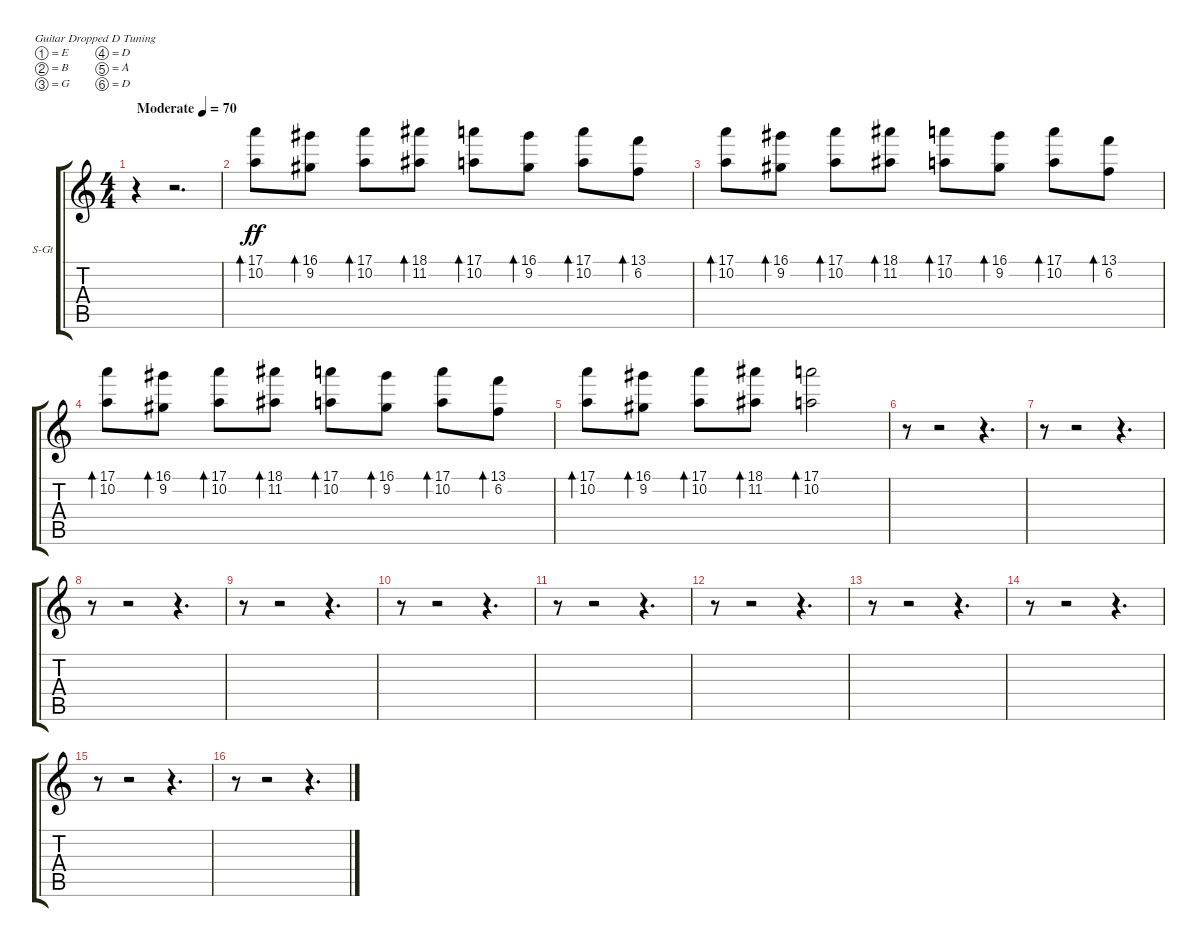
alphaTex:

\bracketExtendMode groupsimilarinstruments
\firstSystemTrackNameOrientation horizontal
\otherSystemsTrackNameOrientation horizontal
\track ("Track 1" "S-Gt") {instrument acousticgrandpiano}
\staff {score tabs}
\tuning (E4 B3 G3 D3 A2 D2)
\displaytranspose 12
\ts (4 4)
\beaming (8 2 2 2 2)
\tempo (70 "Moderate")
\clef g2
\ks c
r.4{dy ff instrument acousticgrandpiano} r.2{d} |
(17.1 10.2).8{bd 30} (16.1 9.2).8{bd 30} (17.1 10.2).8{bd 30} (18.1 11.2).8{bd 30} (17.1 10.2).8{bd 30} (16.1 9.2).8{bd 30} (17.1 10.2).8{bd 30} (13.1 6.2).8{bd 30} |
(17.1 10.2).8{bd 30} (16.1 9.2).8{bd 30} (17.1 10.2).8{bd 30} (18.1 11.2).8{bd 30} (17.1 10.2).8{bd 30} (16.1 9.2).8{bd 30} (17.1 10.2).8{bd 30} (13.1 6.2).8{bd 30} |
(17.1 10.2).8{bd 30} (16.1 9.2).8{bd 30} (17.1 10.2).8{bd 30} (18.1 11.2).8{bd 30} (17.1 10.2).8{bd 30} (16.1 9.2).8{bd 30} (17.1 10.2).8{bd 30} (13.1 6.2).8{bd 30} |
(17.1 10.2).8{bd 30} (16.1 9.2).8{bd 30} (17.1 10.2).8{bd 30} (18.1 11.2).8{bd 30} (17.1 10.2).2{bd 30} |
r.8 r.2 r.4{d} |
r.8 r.2 r.4{d} |
r.8 r.2 r.4{d} |
r.8 r.2 r.4{d} |
r.8 r.2 r.4{d} |
r.8 r.2 r.4{d} |
r.8 r.2 r.4{d} |
r.8 r.2 r.4{d} |
r.8 r.2 r.4{d} |
r.8 r.2 r.4{d} |
r.8 r.2 r.4{d}
